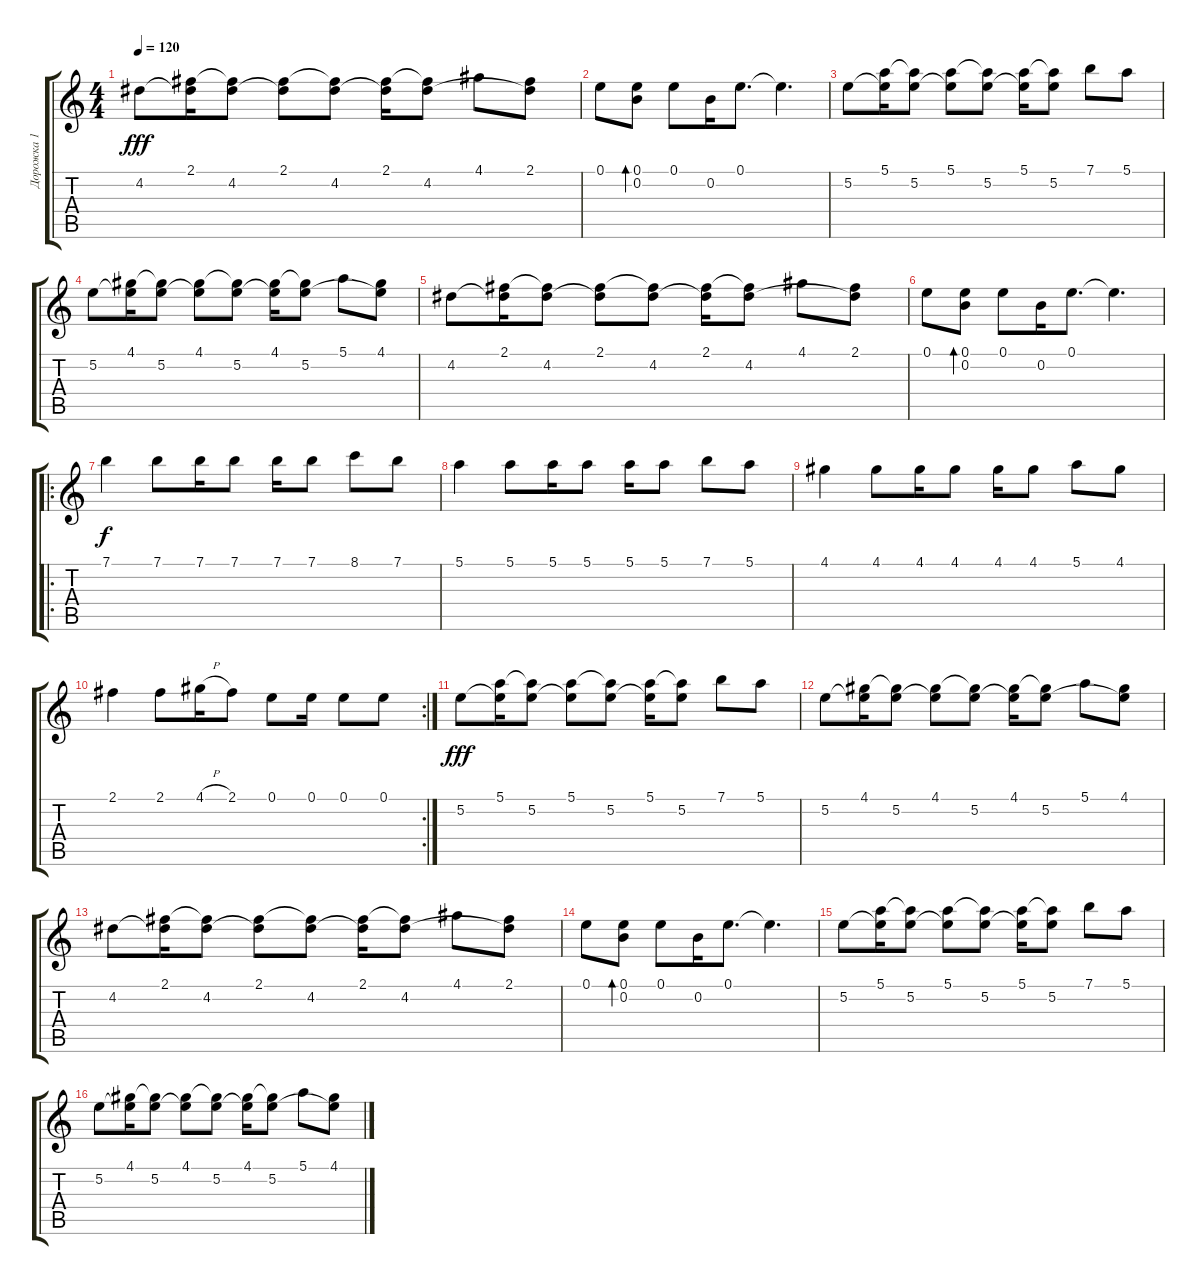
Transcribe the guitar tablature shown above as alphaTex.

\track ("Дорожка 1" "Дорожка 1") {instrument acousticguitarnylon}
\staff {score tabs}
\tuning (E4 B3 G3 D3 A2 E2) {hide}
\ts (4 4)
\tempo 120
\clef g2
\ks c
4.2.8{dy fff} (2.1 4.2{t}).16 (2.1{t} 4.2).8 (2.1 4.2{t}).8 (2.1{t} 4.2).8 (2.1 4.2{t}).16 (2.1{t} 4.2).8 4.1.8 (2.1 4.2{t}).8 |
0.1.8 (0.1 0.2).8{bd 240} 0.1.8 0.2.16 0.1.8{d} 0.1{t}.4{d} |
5.2.8 (5.1 5.2{t}).16 (5.1{t} 5.2).8 (5.1 5.2{t}).8 (5.1{t} 5.2).8 (5.1 5.2{t}).16 (5.1{t} 5.2).8 7.1.8 5.1.8 |
5.2.8 (4.1 5.2{t}).16 (4.1{t} 5.2).8 (4.1 5.2{t}).8 (4.1{t} 5.2).8 (4.1 5.2{t}).16 (4.1{t} 5.2).8 5.1.8 (4.1 5.2{t}).8 |
4.2.8 (2.1 4.2{t}).16 (2.1{t} 4.2).8 (2.1 4.2{t}).8 (2.1{t} 4.2).8 (2.1 4.2{t}).16 (2.1{t} 4.2).8 4.1.8 (2.1 4.2{t}).8 |
0.1.8 (0.1 0.2).8{bd 240} 0.1.8 0.2.16 0.1.8{d} 0.1{t}.4{d} |
\ro
7.1.4{dy f} 7.1.8 7.1.16 7.1.8 7.1.16 7.1.8 8.1.8 7.1.8 |
5.1.4 5.1.8 5.1.16 5.1.8 5.1.16 5.1.8 7.1.8 5.1.8 |
4.1.4 4.1.8 4.1.16 4.1.8 4.1.16 4.1.8 5.1.8 4.1.8 |
\rc 2
2.1.4 2.1.8 4.1{h}.16 2.1.8 0.1.8 0.1.16 0.1.8 0.1.8 |
5.2.8{dy fff} (5.1 5.2{t}).16 (5.1{t} 5.2).8 (5.1 5.2{t}).8 (5.1{t} 5.2).8 (5.1 5.2{t}).16 (5.1{t} 5.2).8 7.1.8 5.1.8 |
5.2.8 (4.1 5.2{t}).16 (4.1{t} 5.2).8 (4.1 5.2{t}).8 (4.1{t} 5.2).8 (4.1 5.2{t}).16 (4.1{t} 5.2).8 5.1.8 (4.1 5.2{t}).8 |
4.2.8 (2.1 4.2{t}).16 (2.1{t} 4.2).8 (2.1 4.2{t}).8 (2.1{t} 4.2).8 (2.1 4.2{t}).16 (2.1{t} 4.2).8 4.1.8 (2.1 4.2{t}).8 |
0.1.8 (0.1 0.2).8{bd 240} 0.1.8 0.2.16 0.1.8{d} 0.1{t}.4{d} |
5.2.8 (5.1 5.2{t}).16 (5.1{t} 5.2).8 (5.1 5.2{t}).8 (5.1{t} 5.2).8 (5.1 5.2{t}).16 (5.1{t} 5.2).8 7.1.8 5.1.8 |
5.2.8 (4.1 5.2{t}).16 (4.1{t} 5.2).8 (4.1 5.2{t}).8 (4.1{t} 5.2).8 (4.1 5.2{t}).16 (4.1{t} 5.2).8 5.1.8 (4.1 5.2{t}).8
